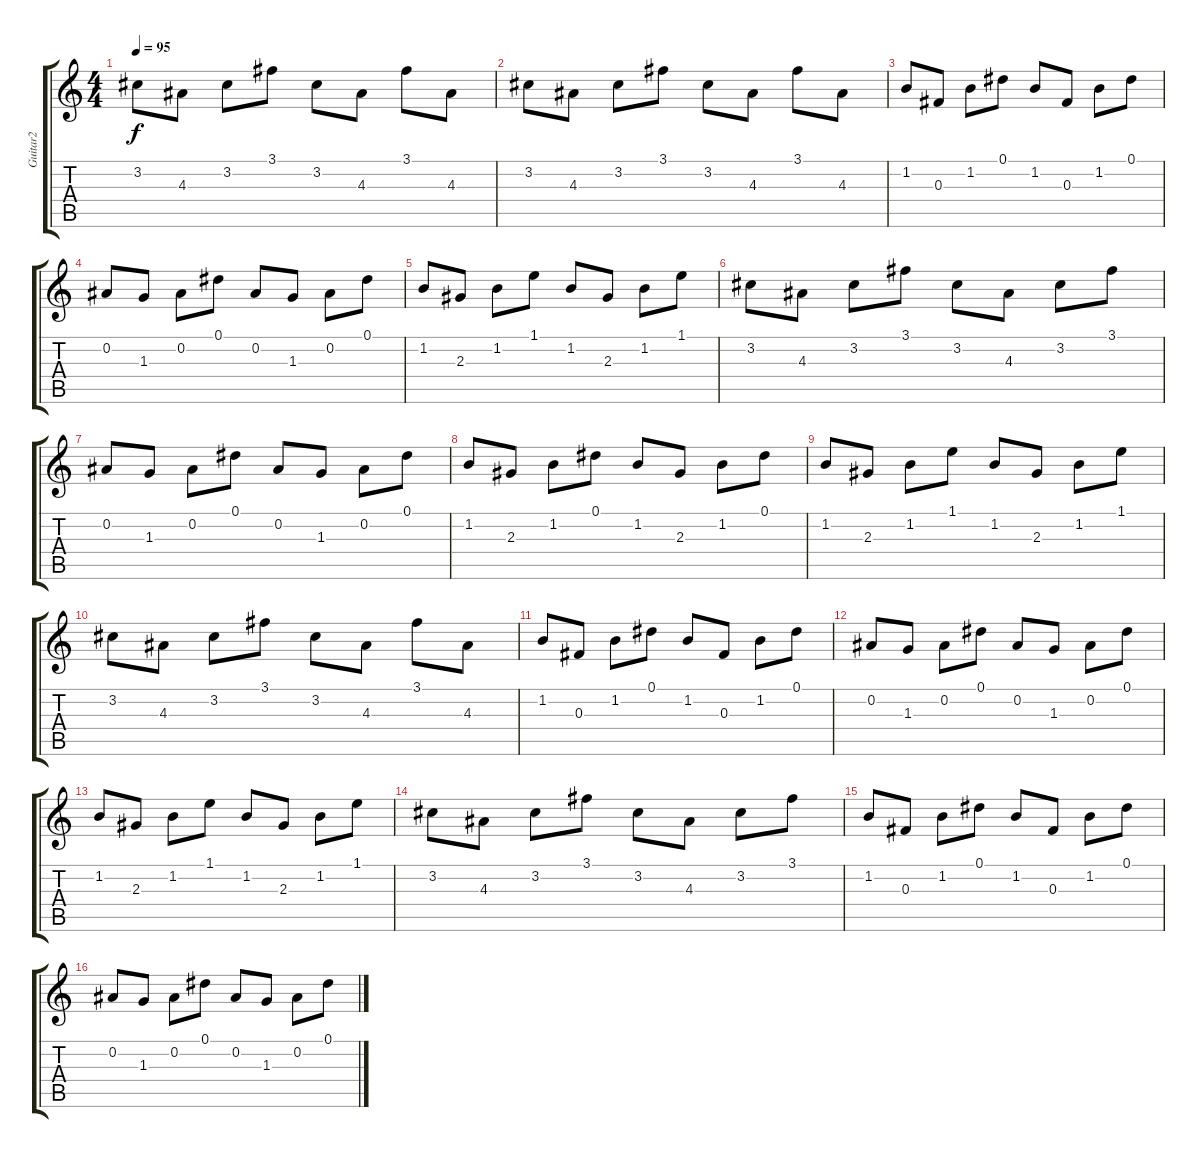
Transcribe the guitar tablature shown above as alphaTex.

\track ("Guitar2" "Guitar2") {instrument acousticguitarsteel}
\staff {score tabs}
\tuning (Eb4 Bb3 Gb3 Db3 Ab2 Eb2) {hide}
\ts (4 4)
\tempo 95
\clef g2
\ks c
3.2.8{dy f} 4.3.8 3.2.8 3.1.8 3.2.8 4.3.8 3.1.8 4.3.8 |
3.2.8 4.3.8 3.2.8 3.1.8 3.2.8 4.3.8 3.1.8 4.3.8 |
1.2.8 0.3.8 1.2.8 0.1.8 1.2.8 0.3.8 1.2.8 0.1.8 |
0.2.8 1.3.8 0.2.8 0.1.8 0.2.8 1.3.8 0.2.8 0.1.8 |
1.2.8 2.3.8 1.2.8 1.1.8 1.2.8 2.3.8 1.2.8 1.1.8 |
3.2.8 4.3.8 3.2.8 3.1.8 3.2.8 4.3.8 3.2.8 3.1.8 |
0.2.8 1.3.8 0.2.8 0.1.8 0.2.8 1.3.8 0.2.8 0.1.8 |
1.2.8 2.3.8 1.2.8 0.1.8 1.2.8 2.3.8 1.2.8 0.1.8 |
1.2.8 2.3.8 1.2.8 1.1.8 1.2.8 2.3.8 1.2.8 1.1.8 |
3.2.8 4.3.8 3.2.8 3.1.8 3.2.8 4.3.8 3.1.8 4.3.8 |
1.2.8 0.3.8 1.2.8 0.1.8 1.2.8 0.3.8 1.2.8 0.1.8 |
0.2.8 1.3.8 0.2.8 0.1.8 0.2.8 1.3.8 0.2.8 0.1.8 |
1.2.8 2.3.8 1.2.8 1.1.8 1.2.8 2.3.8 1.2.8 1.1.8 |
3.2.8 4.3.8 3.2.8 3.1.8 3.2.8 4.3.8 3.2.8 3.1.8 |
1.2.8 0.3.8 1.2.8 0.1.8 1.2.8 0.3.8 1.2.8 0.1.8 |
0.2.8 1.3.8 0.2.8 0.1.8 0.2.8 1.3.8 0.2.8 0.1.8
